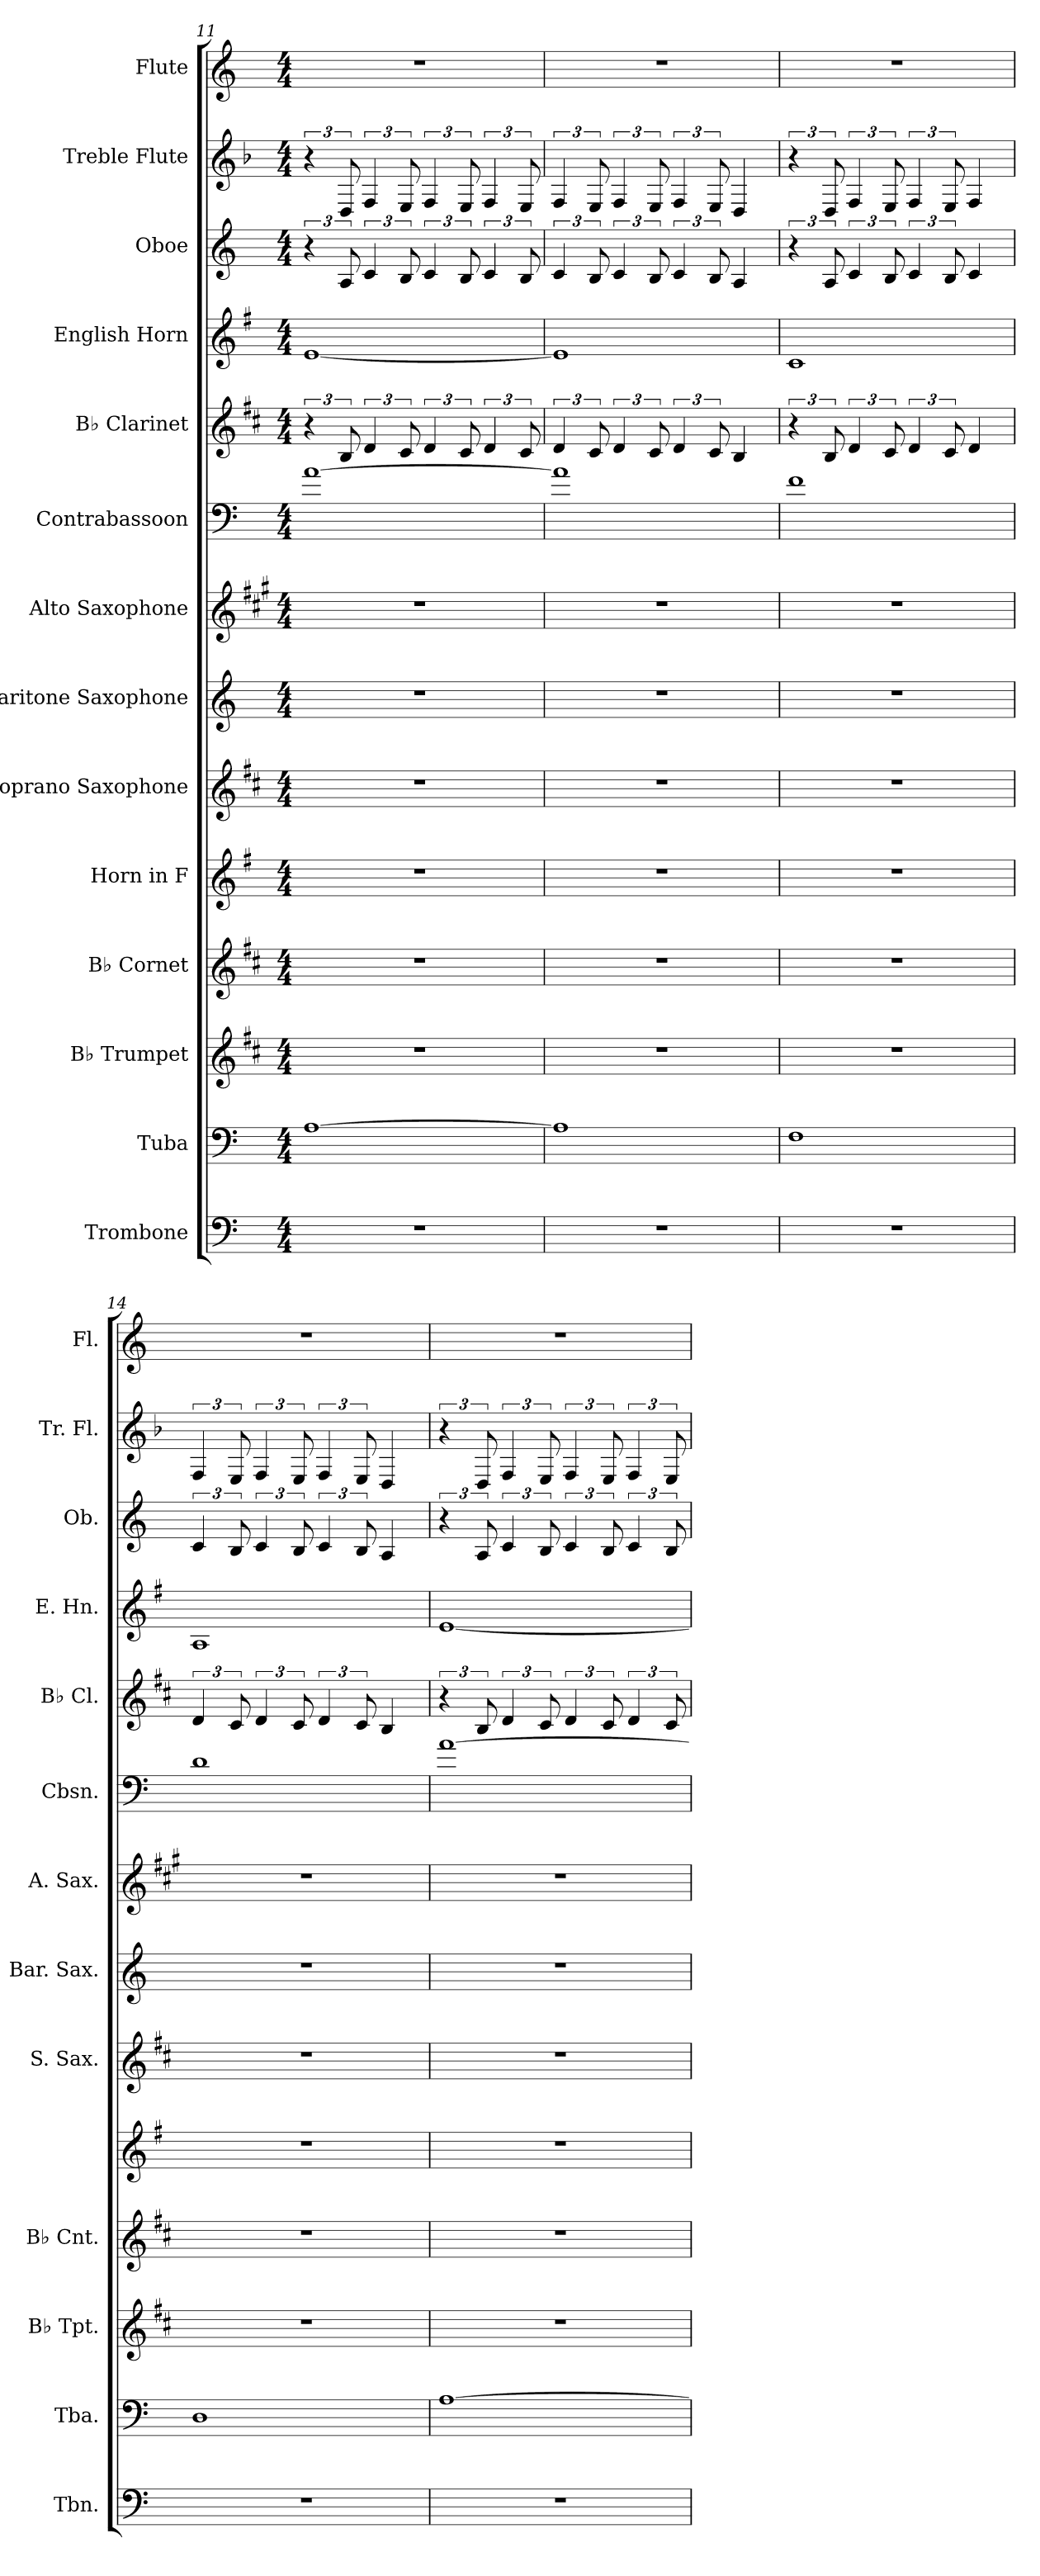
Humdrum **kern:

**kern	**kern	**kern	**kern	**kern	**kern	**kern	**kern	**kern	**kern	**kern	**kern	**kern	**kern
*part14	*part13	*part12	*part11	*part10	*part9	*part8	*part7	*part6	*part5	*part4	*part3	*part2	*part1
*staff14	*staff13	*staff12	*staff11	*staff10	*staff9	*staff8	*staff7	*staff6	*staff5	*staff4	*staff3	*staff2	*staff1
*I"Trombone	*I"Tuba	*I"B♭ Trumpet	*I"B♭ Cornet	*I"Horn in F	*I"Soprano Saxophone	*I"Baritone Saxophone	*I"Alto Saxophone	*I"Contrabassoon	*I"B♭ Clarinet	*I"English Horn	*I"Oboe	*I"Treble Flute	*I"Flute
*I'Tbn.	*I'Tba.	*I'B♭ Tpt.	*I'B♭ Cnt.	*	*I'S. Sax.	*I'Bar. Sax.	*I'A. Sax.	*I'Cbsn.	*I'B♭ Cl.	*I'E. Hn.	*I'Ob.	*I'Tr. Fl.	*I'Fl.
*clefF4	*clefF4	*clefG2	*clefG2	*clefG2	*clefG2	*clefG2	*clefG2	*clefF4	*clefG2	*clefG2	*clefG2	*clefG2	*clefG2
*	*	*ITrd1c2	*ITrd1c2	*ITrd4c7	*ITrd1c2	*ITrd12c21	*ITrd5c9	*ITrd7c12	*ITrd1c2	*ITrd4c7	*	*ITrd-4c-7	*
*k[]	*k[]	*k[]	*k[]	*k[]	*k[]	*k[]	*k[]	*k[]	*k[]	*k[]	*k[]	*k[]	*k[]
*M4/4	*M4/4	*M4/4	*M4/4	*M4/4	*M4/4	*M4/4	*M4/4	*M4/4	*M4/4	*M4/4	*M4/4	*M4/4	*M4/4
=11	=11	=11	=11	=11	=11	=11	=11	=11	=11	=11	=11	=11	=11
1r	[1A	1r	1r	1r	1r	1r	1r	[1A	6r	[1A	6r	6r	1r
.	.	.	.	.	.	.	.	.	12A/	.	12A/	12A/	.
.	.	.	.	.	.	.	.	.	6c/	.	6c/	6c/	.
.	.	.	.	.	.	.	.	.	12B/	.	12B/	12B/	.
.	.	.	.	.	.	.	.	.	6c/	.	6c/	6c/	.
.	.	.	.	.	.	.	.	.	12B/	.	12B/	12B/	.
.	.	.	.	.	.	.	.	.	6c/	.	6c/	6c/	.
.	.	.	.	.	.	.	.	.	12B/	.	12B/	12B/	.
=12	=12	=12	=12	=12	=12	=12	=12	=12	=12	=12	=12	=12	=12
1r	1A]	1r	1r	1r	1r	1r	1r	1A]	6c/	1A]	6c/	6c/	1r
.	.	.	.	.	.	.	.	.	12B/	.	12B/	12B/	.
.	.	.	.	.	.	.	.	.	6c/	.	6c/	6c/	.
.	.	.	.	.	.	.	.	.	12B/	.	12B/	12B/	.
.	.	.	.	.	.	.	.	.	6c/	.	6c/	6c/	.
.	.	.	.	.	.	.	.	.	12B/	.	12B/	12B/	.
.	.	.	.	.	.	.	.	.	4A/	.	4A/	4A/	.
!!LO:PB:g=z
=13	=13	=13	=13	=13	=13	=13	=13	=13	=13	=13	=13	=13	=13
1r	1F	1r	1r	1r	1r	1r	1r	1F	6r	1F	6r	6r	1r
.	.	.	.	.	.	.	.	.	12A/	.	12A/	12A/	.
.	.	.	.	.	.	.	.	.	6c/	.	6c/	6c/	.
.	.	.	.	.	.	.	.	.	12B/	.	12B/	12B/	.
.	.	.	.	.	.	.	.	.	6c/	.	6c/	6c/	.
.	.	.	.	.	.	.	.	.	12B/	.	12B/	12B/	.
.	.	.	.	.	.	.	.	.	4c/	.	4c/	4c/	.
=14	=14	=14	=14	=14	=14	=14	=14	=14	=14	=14	=14	=14	=14
1r	1D	1r	1r	1r	1r	1r	1r	1D	6c/	1D	6c/	6c/	1r
.	.	.	.	.	.	.	.	.	12B/	.	12B/	12B/	.
.	.	.	.	.	.	.	.	.	6c/	.	6c/	6c/	.
.	.	.	.	.	.	.	.	.	12B/	.	12B/	12B/	.
.	.	.	.	.	.	.	.	.	6c/	.	6c/	6c/	.
.	.	.	.	.	.	.	.	.	12B/	.	12B/	12B/	.
.	.	.	.	.	.	.	.	.	4A/	.	4A/	4A/	.
=15	=15	=15	=15	=15	=15	=15	=15	=15	=15	=15	=15	=15	=15
1r	[1A	1r	1r	1r	1r	1r	1r	[1A	6r	[1A	6r	6r	1r
.	.	.	.	.	.	.	.	.	12A/	.	12A/	12A/	.
.	.	.	.	.	.	.	.	.	6c/	.	6c/	6c/	.
.	.	.	.	.	.	.	.	.	12B/	.	12B/	12B/	.
.	.	.	.	.	.	.	.	.	6c/	.	6c/	6c/	.
.	.	.	.	.	.	.	.	.	12B/	.	12B/	12B/	.
.	.	.	.	.	.	.	.	.	6c/	.	6c/	6c/	.
.	.	.	.	.	.	.	.	.	12B/	.	12B/	12B/	.
=	=	=	=	=	=	=	=	=	=	=	=	=	=
*-	*-	*-	*-	*-	*-	*-	*-	*-	*-	*-	*-	*-	*-
